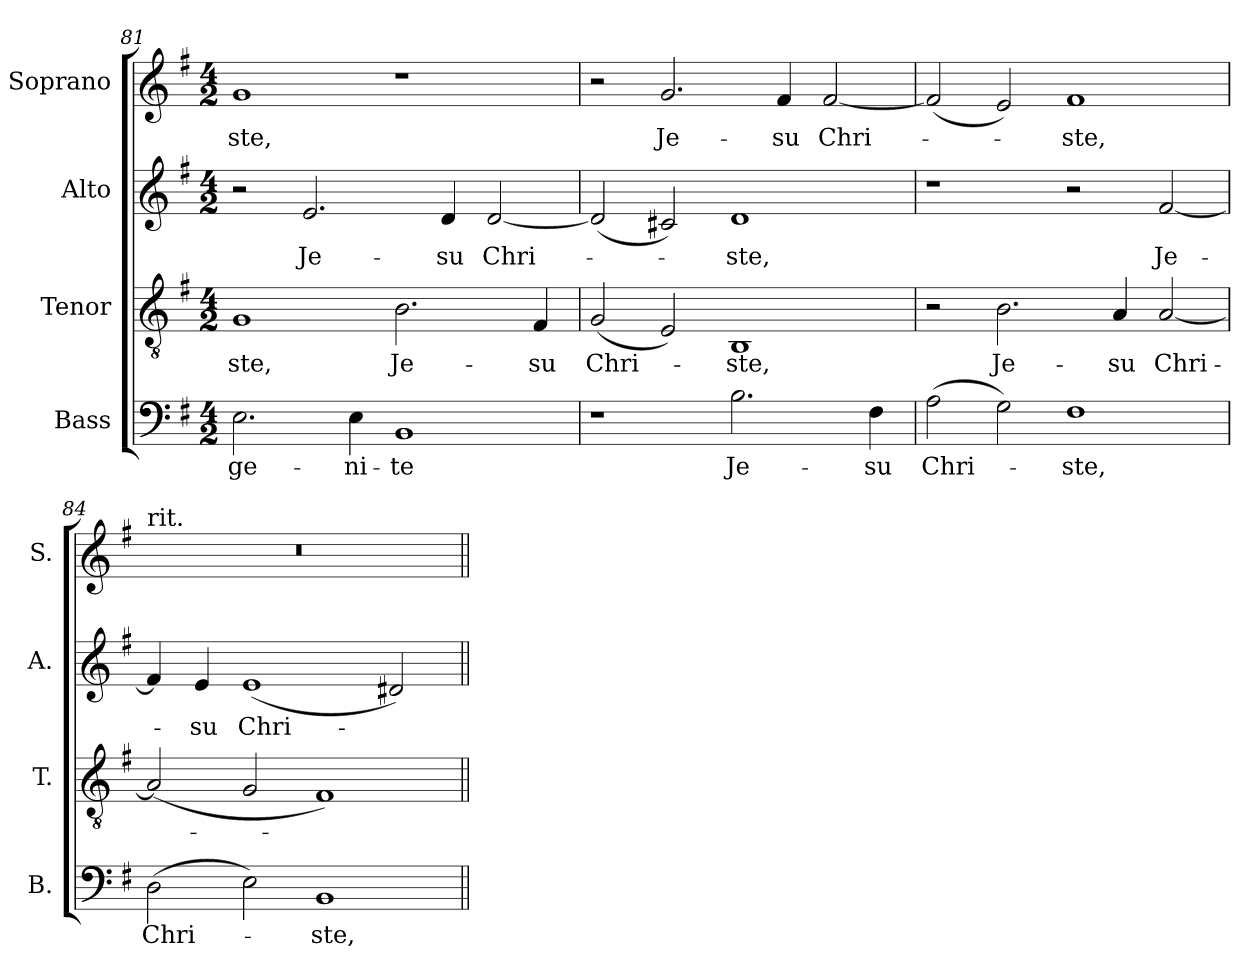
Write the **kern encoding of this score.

**kern	**text	**kern	**text	**kern	**text	**kern	**text
*part4	*part4	*part3	*part3	*part2	*part2	*part1	*part1
*staff4	*staff4	*staff3	*staff3	*staff2	*staff2	*staff1	*staff1
*I"Bass	*	*I"Tenor	*	*I"Alto	*	*I"Soprano	*
*I'B.	*	*I'T.	*	*I'A.	*	*I'S.	*
*clefF4	*	*clefGv2	*	*clefG2	*	*clefG2	*
*	*	*ITrd7c12	*	*	*	*	*
*k[f#]	*	*k[f#]	*	*k[f#]	*	*k[f#]	*
*G:	*	*G:	*	*G:	*	*G:	*
*M4/2	*	*M4/2	*	*M4/2	*	*M4/2	*
=81	=81	=81	=81	=81	=81	=81	=81
!	!LO:LY:b:color=#000000	!	!	!	!	!	!
!	!	!	!LO:LY:b:color=#000000	!	!	!	!
!	!	!	!	!	!	!	!LO:LY:b:color=#000000
2.Ei\	-ge-	1GGi	-ste,	2r	.	1gi	-ste,
!	!	!	!	!	!LO:LY:b:color=#000000	!	!
.	.	.	.	2.ei/	Je-	.	.
!	!LO:LY:b:color=#000000	!	!	!	!	!	!
4Ei\	-ni-	.	.	.	.	.	.
!	!LO:LY:b:color=#000000	!	!	!	!	!	!
!	!	!	!LO:LY:b:color=#000000	!	!	!	!
1BBi	-te	2.BBi\	Je-	.	.	1r	.
!	!	!	!	!	!LO:LY:b:color=#000000	!	!
.	.	.	.	4di/	-su	.	.
!	!	!	!	!	!LO:LY:b:color=#000000	!	!
.	.	.	.	[2di/	Chri-	.	.
!	!	!	!LO:LY:b:color=#000000	!	!	!	!
.	.	4FF#i/	-su	.	.	.	.
!!LO:LB:g=z
=82	=82	=82	=82	=82	=82	=82	=82
!	!	!	!LO:LY:b:color=#000000	!	!	!	!
1r	.	(2GGi/	Chri-	(2di/]	.	2r	.
!	!	!	!	!	!	!	!LO:LY:b:color=#000000
.	.	2EEi/)	.	2c#Xi/)	.	2.gi/	Je-
!	!LO:LY:b:color=#000000	!	!	!	!	!	!
!	!	!	!LO:LY:b:color=#000000	!	!	!	!
!	!	!	!	!	!LO:LY:b:color=#000000	!	!
2.Bi\	Je-	1BBBi	-ste,	1di	-ste,	.	.
!	!	!	!	!	!	!	!LO:LY:b:color=#000000
.	.	.	.	.	.	4f#i/	-su
!	!	!	!	!	!	!	!LO:LY:b:color=#000000
.	.	.	.	.	.	[2f#i/	Chri-
!	!LO:LY:b:color=#000000	!	!	!	!	!	!
4F#i\	-su	.	.	.	.	.	.
=83	=83	=83	=83	=83	=83	=83	=83
!	!LO:LY:b:color=#000000	!	!	!	!	!	!
(2Ai\	Chri-	2r	.	1r	.	(2f#i/]	.
!	!	!	!LO:LY:b:color=#000000	!	!	!	!
2Gi\)	.	2.BBi\	Je-	.	.	2ei/)	.
!	!LO:LY:b:color=#000000	!	!	!	!	!	!
!	!	!	!	!	!	!	!LO:LY:b:color=#000000
1F#i	-ste,	.	.	2r	.	1f#i	-ste,
!	!	!	!LO:LY:b:color=#000000	!	!	!	!
.	.	4AAi/	-su	.	.	.	.
!	!	!	!LO:LY:b:color=#000000	!	!	!	!
!	!	!	!	!	!LO:LY:b:color=#000000	!	!
.	.	[2AAi/	Chri-	[2f#i/	Je-	.	.
=84	=84	=84	=84	=84	=84	=84	=84
!	!	!	!	!	!	!LO:TX:t=rit.	!
!	!LO:LY:b:color=#000000	!	!	!	!	!LO:N:vis=1	!
(2Di\	Chri-	(2AAi/]	.	4f#i/]	.	0r	.
!	!	!	!	!	!LO:LY:b:color=#000000	!	!
.	.	.	.	4ei/	-su	.	.
!	!	!	!	!	!LO:LY:b:color=#000000	!	!
2Ei\)	.	2GGi/	.	(1ei	Chri-	.	.
!	!LO:LY:b:color=#000000	!	!	!	!	!	!
1BBi	-ste,	1FF#i)	.	.	.	.	.
.	.	.	.	2d#Xi/)	.	.	.
=||	=||	=||	=||	=||	=||	=||	=||
*-	*-	*-	*-	*-	*-	*-	*-
